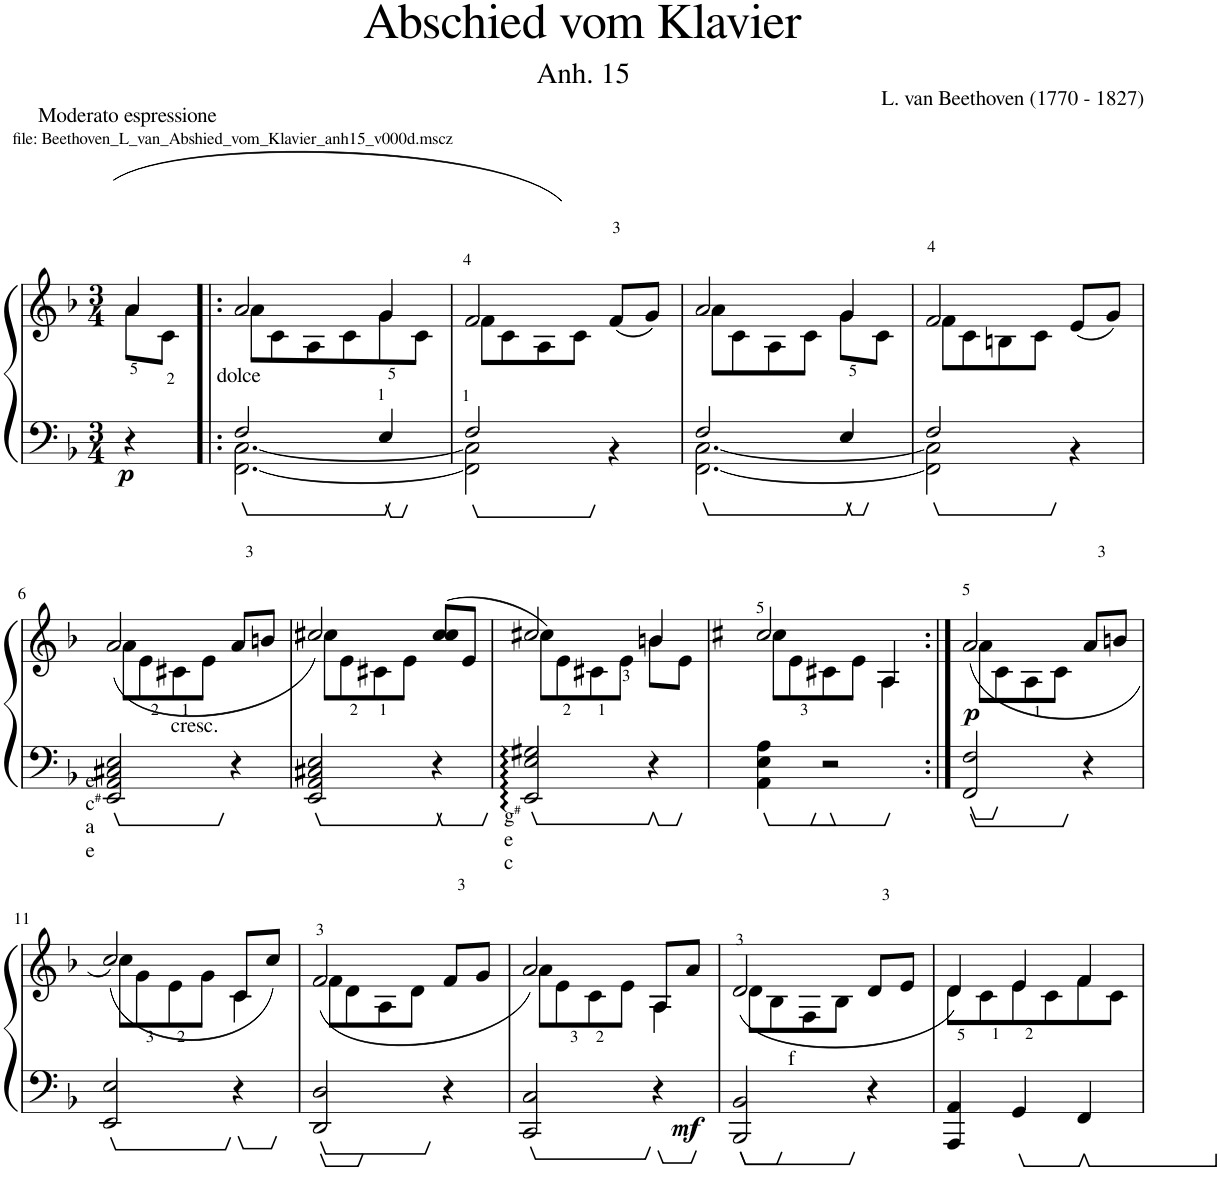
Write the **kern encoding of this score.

**kern	**kern	**dynam
*part1	*part1	*part1
*staff2	*staff1	*staff1/2
*I"Piano	*	*
*I'Pno.	*	*
*clefF4	*clefG2	*
*k[b-]	*k[b-]	*
*M3/4	*M3/4	*
=1	=1	=1
*	*^	*
!	!LO:TX:a:t=file&colon; Beethoven_L_van_Abshied_vom_Klavier_anh15_v000d.mscz	!	!
!	!LO:TX:a:t=Moderato espressione	!	!
!	!	!	!LO:DY:b=2
4r	(8a\L	4a/	p
.	8c<\J	.	.
=2!|:	=2!|:	=2!|:	=2!|:
*^	*	*	*
!LO:TX:a:t=dolce	!	!	!	!
2F/	[2.FF\ [2.C\	8a\L	2a/	.
.	.	8c\	.	.
.	.	8A\	.	.
.	.	8c\	.	.
4E/	.	8g\	4g/	.
.	.	8c\J	.	.
=3	=3	=3	=3	=3
2F/	2FF\] 2C\]	8f\L	2f/	.
.	.	8c\	.	.
.	.	8A\	.	.
.	.	8c\J)	.	.
4ryy	4r	(8f/L	4ryy	.
.	.	8g/J)	.	.
=4	=4	=4	=4	=4
2F/	[2.FF\ [2.C\	8a\L	2a/	.
.	.	8c\	.	.
.	.	8A\	.	.
.	.	8c\J	.	.
4E/	.	8g\L	4g/	.
.	.	8c\J	.	.
=5	=5	=5	=5	=5
2F/	2FF\] 2C\]	8f\L	2f/	.
.	.	8c\	.	.
.	.	8Bn\	.	.
.	.	8c\J	.	.
4ryy	4r	(8e/L	4ryy	.
.	.	8g/J)	.	.
*v	*v	*	*	*
!!LO:LB:g=z	!!
=6	=6	=6	=6
!LO:TX:a:t=e	!	!	!
!LO:TX:a:t=c	!	!	!
!LO:TX:a:t=#	!	!	!
!LO:TX:a:t=a	!	!	!
!LO:TX:a:t=e	!	!	!
2EE/ 2AA/ 2C#X/ 2E/	8a\L	(2a/	.
.	8e\	.	.
!	!LO:TX:b:t=cresc.	!	!
.	8c#X\	.	.
.	8e\J	.	.
4r	8a/L	4ryy	.
.	8bn/J	.	.
=7	=7	=7	=7
2EE/ 2AA/ 2C#X/ 2E/	8cc\L	2cc#X/)	.
.	8e\	.	.
.	8c#X\	.	.
.	8e\J	.	.
4r	(8cc#/L	4cc#/	.
.	8e/J	.	.
=8	=8	=8	=8
!LO:TX:b:t=g	!	!	!
!LO:TX:b:t=#	!	!	!
!LO:TX:b:t=e	!	!	!
!LO:TX:b:t=c	!	!	!
2EE/ 2E/ 2G#X/	8cc\L)	2cc#X/	.
.	8e\	.	.
.	8c#X\	.	.
.	8e\J	.	.
4r	8bn\L	4b/	.
.	8e\J	.	.
=9	=9	=9	=9
4AA\ 4E\ 4A\	8cc#X\L	2cc#/	.
.	8e\	.	.
2r	8c#X\	.	.
.	8e\J	.	.
.	4A\	4A/	.
=10:|!	=10:|!	=10:|!	=10:|!
!	!	!	!LO:DY:b
2FF/ 2F/	8a\L	(2a/	p
.	8c\	.	.
.	8A\	.	.
.	8c\J	.	.
4r	8a/L	4ryy	.
.	8bn/J	.	.
!!LO:LB:g=z	!!
=11	=11	=11	=11
2EE/ 2E/	8cc\L	2cc/)	.
.	8g\	.	.
.	8e\	.	.
.	8g\J	.	.
4r	8c/L	4c\	.
.	(8cc/J	.	.
=12	=12	=12	=12
2DD/ 2D/	8f\L	(2f/	.
.	8d\	.	.
.	8A\	.	.
.	8d\J	.	.
4r	8f/L	4ryy	.
.	8g/J	.	.
=13	=13	=13	=13
2CC/ 2C/	8a\L	2a/)	.
.	8e\	.	.
.	8c\	.	.
.	8e\J	.	.
!	!	!	!LO:DY:b=2
4r	8A/L	4A\	mf
.	8a/J	.	.
=14	=14	=14	=14
2BBB-/ 2BB-/	8d\L	(2d/	.
.	8B-\	.	.
!	!LO:TX:b:t=f	!	!
.	8F\	.	.
.	8B-\J	.	.
4r	8d/L	4ryy	.
.	8e/J	.	.
=15	=15	=15	=15
4AAA/ 4AA/	8d\L	4d/)	.
.	8c\	.	.
4GG/	8e\	4e/	.
.	8c\	.	.
4FF/	8f\	4f/	.
.	8c\J	.	.
*	*v	*v	*
=	=	=
*-	*-	*-
